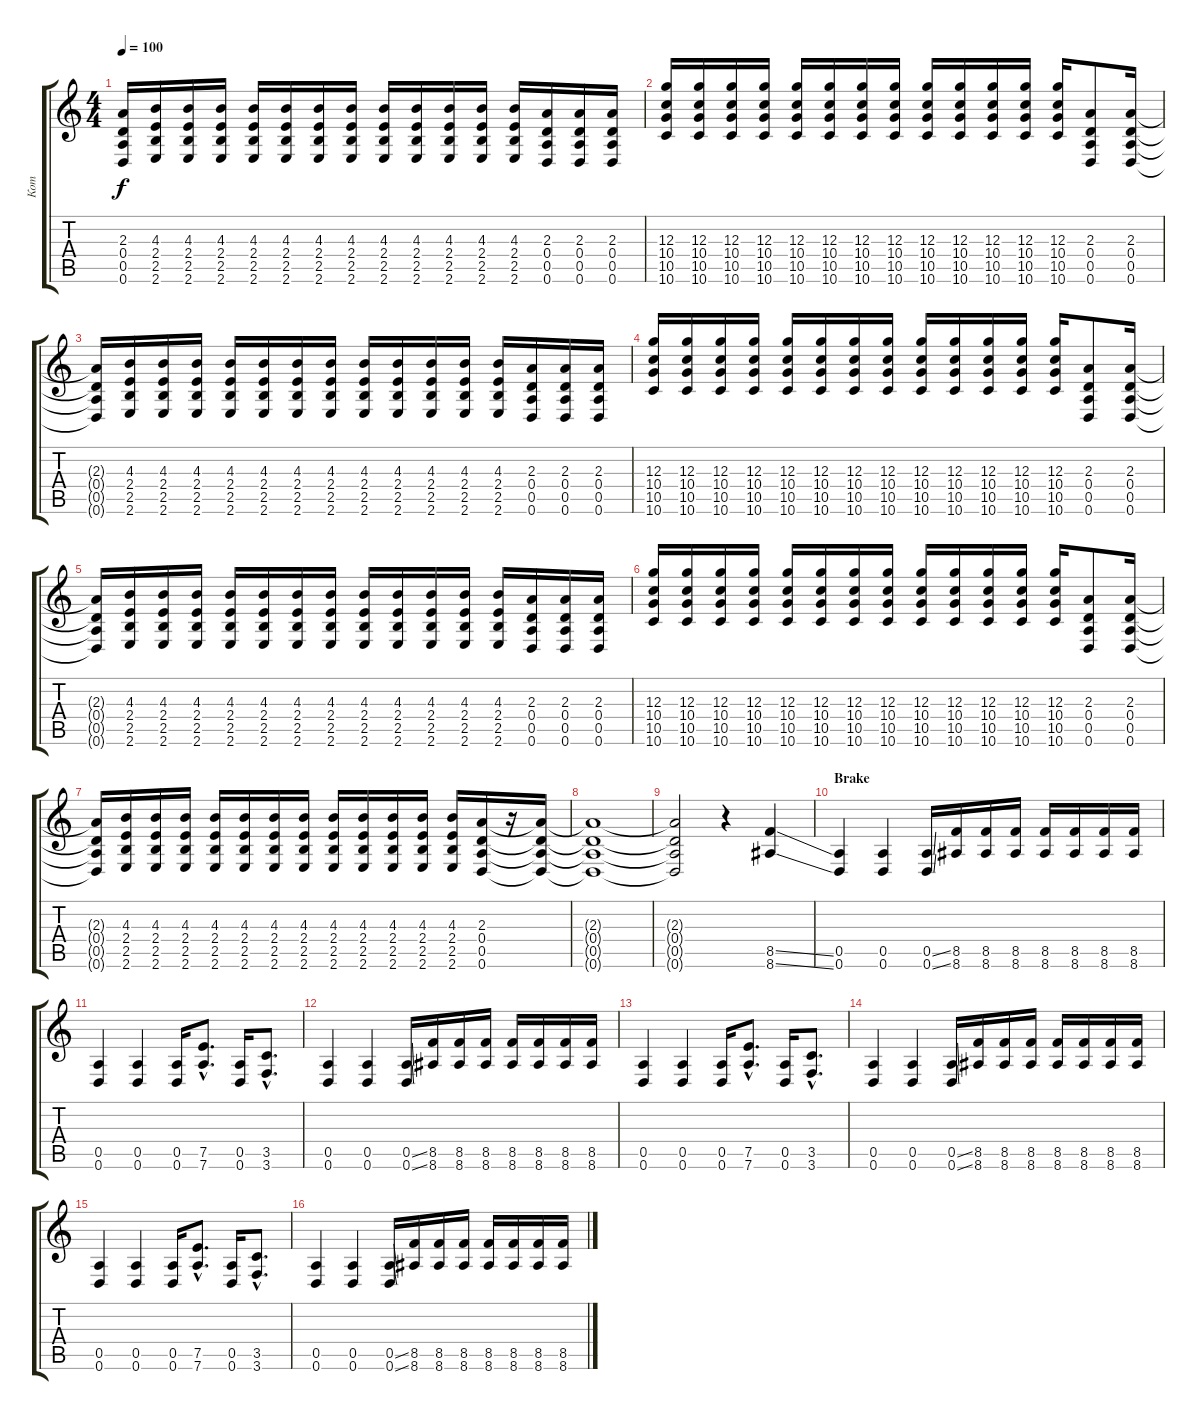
\track ("Кот" "Кот") {instrument overdrivenguitar}
\staff {score tabs}
\tuning (E4 B3 G3 D3 A2 D2) {hide}
\ts (4 4)
\tempo 100
\clef g2
\ks c
(2.3{t} 0.4{t} 0.5{t} 0.6{t}).16{dy f} (4.3 2.4 2.5 2.6).16 (4.3 2.4 2.5 2.6).16 (4.3 2.4 2.5 2.6).16 (4.3 2.4 2.5 2.6).16 (4.3 2.4 2.5 2.6).16 (4.3 2.4 2.5 2.6).16 (4.3 2.4 2.5 2.6).16 (4.3 2.4 2.5 2.6).16 (4.3 2.4 2.5 2.6).16 (4.3 2.4 2.5 2.6).16 (4.3 2.4 2.5 2.6).16 (4.3 2.4 2.5 2.6).16 (2.3 0.4 0.5 0.6).16 (2.3 0.4 0.5 0.6).16 (2.3 0.4 0.5 0.6).16 |
(12.3 10.4 10.5 10.6).16 (12.3 10.4 10.5 10.6).16 (12.3 10.4 10.5 10.6).16 (12.3 10.4 10.5 10.6).16 (12.3 10.4 10.5 10.6).16 (12.3 10.4 10.5 10.6).16 (12.3 10.4 10.5 10.6).16 (12.3 10.4 10.5 10.6).16 (12.3 10.4 10.5 10.6).16 (12.3 10.4 10.5 10.6).16 (12.3 10.4 10.5 10.6).16 (12.3 10.4 10.5 10.6).16 (12.3 10.4 10.5 10.6).16 (2.3 0.4 0.5 0.6).8 (2.3 0.4 0.5 0.6).16 |
(2.3{t} 0.4{t} 0.5{t} 0.6{t}).16 (4.3 2.4 2.5 2.6).16 (4.3 2.4 2.5 2.6).16 (4.3 2.4 2.5 2.6).16 (4.3 2.4 2.5 2.6).16 (4.3 2.4 2.5 2.6).16 (4.3 2.4 2.5 2.6).16 (4.3 2.4 2.5 2.6).16 (4.3 2.4 2.5 2.6).16 (4.3 2.4 2.5 2.6).16 (4.3 2.4 2.5 2.6).16 (4.3 2.4 2.5 2.6).16 (4.3 2.4 2.5 2.6).16 (2.3 0.4 0.5 0.6).16 (2.3 0.4 0.5 0.6).16 (2.3 0.4 0.5 0.6).16 |
(12.3 10.4 10.5 10.6).16 (12.3 10.4 10.5 10.6).16 (12.3 10.4 10.5 10.6).16 (12.3 10.4 10.5 10.6).16 (12.3 10.4 10.5 10.6).16 (12.3 10.4 10.5 10.6).16 (12.3 10.4 10.5 10.6).16 (12.3 10.4 10.5 10.6).16 (12.3 10.4 10.5 10.6).16 (12.3 10.4 10.5 10.6).16 (12.3 10.4 10.5 10.6).16 (12.3 10.4 10.5 10.6).16 (12.3 10.4 10.5 10.6).16 (2.3 0.4 0.5 0.6).8 (2.3 0.4 0.5 0.6).16 |
(2.3{t} 0.4{t} 0.5{t} 0.6{t}).16 (4.3 2.4 2.5 2.6).16 (4.3 2.4 2.5 2.6).16 (4.3 2.4 2.5 2.6).16 (4.3 2.4 2.5 2.6).16 (4.3 2.4 2.5 2.6).16 (4.3 2.4 2.5 2.6).16 (4.3 2.4 2.5 2.6).16 (4.3 2.4 2.5 2.6).16 (4.3 2.4 2.5 2.6).16 (4.3 2.4 2.5 2.6).16 (4.3 2.4 2.5 2.6).16 (4.3 2.4 2.5 2.6).16 (2.3 0.4 0.5 0.6).16 (2.3 0.4 0.5 0.6).16 (2.3 0.4 0.5 0.6).16 |
(12.3 10.4 10.5 10.6).16 (12.3 10.4 10.5 10.6).16 (12.3 10.4 10.5 10.6).16 (12.3 10.4 10.5 10.6).16 (12.3 10.4 10.5 10.6).16 (12.3 10.4 10.5 10.6).16 (12.3 10.4 10.5 10.6).16 (12.3 10.4 10.5 10.6).16 (12.3 10.4 10.5 10.6).16 (12.3 10.4 10.5 10.6).16 (12.3 10.4 10.5 10.6).16 (12.3 10.4 10.5 10.6).16 (12.3 10.4 10.5 10.6).16 (2.3 0.4 0.5 0.6).8 (2.3 0.4 0.5 0.6).16 |
(2.3{t} 0.4{t} 0.5{t} 0.6{t}).16 (4.3 2.4 2.5 2.6).16 (4.3 2.4 2.5 2.6).16 (4.3 2.4 2.5 2.6).16 (4.3 2.4 2.5 2.6).16 (4.3 2.4 2.5 2.6).16 (4.3 2.4 2.5 2.6).16 (4.3 2.4 2.5 2.6).16 (4.3 2.4 2.5 2.6).16 (4.3 2.4 2.5 2.6).16 (4.3 2.4 2.5 2.6).16 (4.3 2.4 2.5 2.6).16 (4.3 2.4 2.5 2.6).16 (2.3 0.4 0.5 0.6).16 r.16 (2.3{t} 0.4{t} 0.5{t} 0.6{t}).16 |
(2.3{t} 0.4{t} 0.5{t} 0.6{t}).1 |
(2.3{t} 0.4{t} 0.5{t} 0.6{t}).2 r.4 (8.5{ss} 8.6{ss}).4 |
\section ("" "Brake")
(0.5 0.6).4 (0.5 0.6).4 (0.5{ss} 0.6{ss}).16 (8.5 8.6).16 (8.5 8.6).16 (8.5 8.6).16 (8.5 8.6).16 (8.5 8.6).16 (8.5 8.6).16 (8.5 8.6).16 |
(0.5 0.6).4 (0.5 0.6).4 (0.5 0.6).16 (7.5{hac} 7.6{hac}).8{d} (0.5 0.6).16 (3.5{hac} 3.6{hac}).8{d} |
(0.5 0.6).4 (0.5 0.6).4 (0.5{ss} 0.6{ss}).16 (8.5 8.6).16 (8.5 8.6).16 (8.5 8.6).16 (8.5 8.6).16 (8.5 8.6).16 (8.5 8.6).16 (8.5 8.6).16 |
(0.5 0.6).4 (0.5 0.6).4 (0.5 0.6).16 (7.5{hac} 7.6{hac}).8{d} (0.5 0.6).16 (3.5{hac} 3.6{hac}).8{d} |
(0.5 0.6).4 (0.5 0.6).4 (0.5{ss} 0.6{ss}).16 (8.5 8.6).16 (8.5 8.6).16 (8.5 8.6).16 (8.5 8.6).16 (8.5 8.6).16 (8.5 8.6).16 (8.5 8.6).16 |
(0.5 0.6).4 (0.5 0.6).4 (0.5 0.6).16 (7.5{hac} 7.6{hac}).8{d} (0.5 0.6).16 (3.5{hac} 3.6{hac}).8{d} |
(0.5 0.6).4 (0.5 0.6).4 (0.5{ss} 0.6{ss}).16 (8.5 8.6).16 (8.5 8.6).16 (8.5 8.6).16 (8.5 8.6).16 (8.5 8.6).16 (8.5 8.6).16 (8.5 8.6).16
